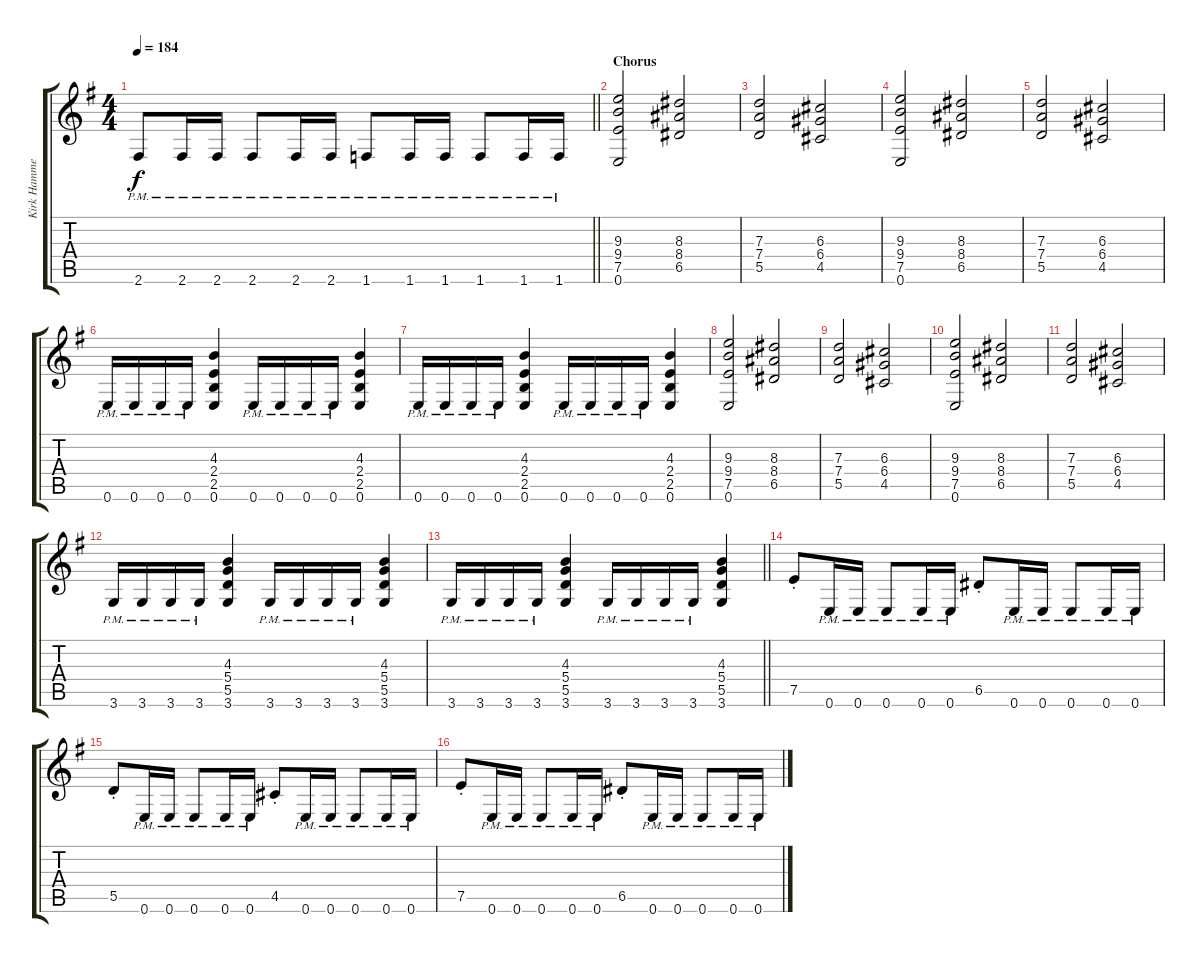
\track ("Kirk Hammett" "Kirk Hamme") {instrument distortionguitar}
\staff {score tabs}
\tuning (E4 B3 G3 D3 A2 E2) {hide}
\ts (4 4)
\tempo 184
\clef g2
\barLineRight lightlight
\ks eminor
2.6{pm}.8{dy f} 2.6{pm}.16 2.6{pm}.16 2.6{pm}.8 2.6{pm}.16 2.6{pm}.16 1.6{pm}.8 1.6{pm}.16 1.6{pm}.16 1.6{pm}.8 1.6{pm}.16 1.6{pm}.16 |
\section ("" "Chorus")
(9.3 9.4 7.5 0.6).2 (8.3 8.4 6.5).2 |
(7.3 7.4 5.5).2 (6.3 6.4 4.5).2 |
(9.3 9.4 7.5 0.6).2 (8.3 8.4 6.5).2 |
(7.3 7.4 5.5).2 (6.3 6.4 4.5).2 |
0.6{pm}.16 0.6{pm}.16 0.6{pm}.16 0.6{pm}.16 (4.3 2.4 2.5 0.6).4 0.6{pm}.16 0.6{pm}.16 0.6{pm}.16 0.6{pm}.16 (4.3 2.4 2.5 0.6).4 |
0.6{pm}.16 0.6{pm}.16 0.6{pm}.16 0.6{pm}.16 (4.3 2.4 2.5 0.6).4 0.6{pm}.16 0.6{pm}.16 0.6{pm}.16 0.6{pm}.16 (4.3 2.4 2.5 0.6).4 |
(9.3 9.4 7.5 0.6).2 (8.3 8.4 6.5).2 |
(7.3 7.4 5.5).2 (6.3 6.4 4.5).2 |
(9.3 9.4 7.5 0.6).2 (8.3 8.4 6.5).2 |
(7.3 7.4 5.5).2 (6.3 6.4 4.5).2 |
3.6{pm}.16 3.6{pm}.16 3.6{pm}.16 3.6{pm}.16 (4.3 5.4 5.5 3.6).4 3.6{pm}.16 3.6{pm}.16 3.6{pm}.16 3.6{pm}.16 (4.3 5.4 5.5 3.6).4 |
\barLineRight lightlight
3.6{pm}.16 3.6{pm}.16 3.6{pm}.16 3.6{pm}.16 (4.3 5.4 5.5 3.6).4 3.6{pm}.16 3.6{pm}.16 3.6{pm}.16 3.6{pm}.16 (4.3 5.4 5.5 3.6).4 |
7.5{st}.8 0.6{pm}.16 0.6{pm}.16 0.6{pm}.8 0.6{pm}.16 0.6{pm}.16 6.5{st}.8 0.6{pm}.16 0.6{pm}.16 0.6{pm}.8 0.6{pm}.16 0.6{pm}.16 |
5.5{st}.8 0.6{pm}.16 0.6{pm}.16 0.6{pm}.8 0.6{pm}.16 0.6{pm}.16 4.5{st}.8 0.6{pm}.16 0.6{pm}.16 0.6{pm}.8 0.6{pm}.16 0.6{pm}.16 |
7.5{st}.8 0.6{pm}.16 0.6{pm}.16 0.6{pm}.8 0.6{pm}.16 0.6{pm}.16 6.5{st}.8 0.6{pm}.16 0.6{pm}.16 0.6{pm}.8 0.6{pm}.16 0.6{pm}.16
